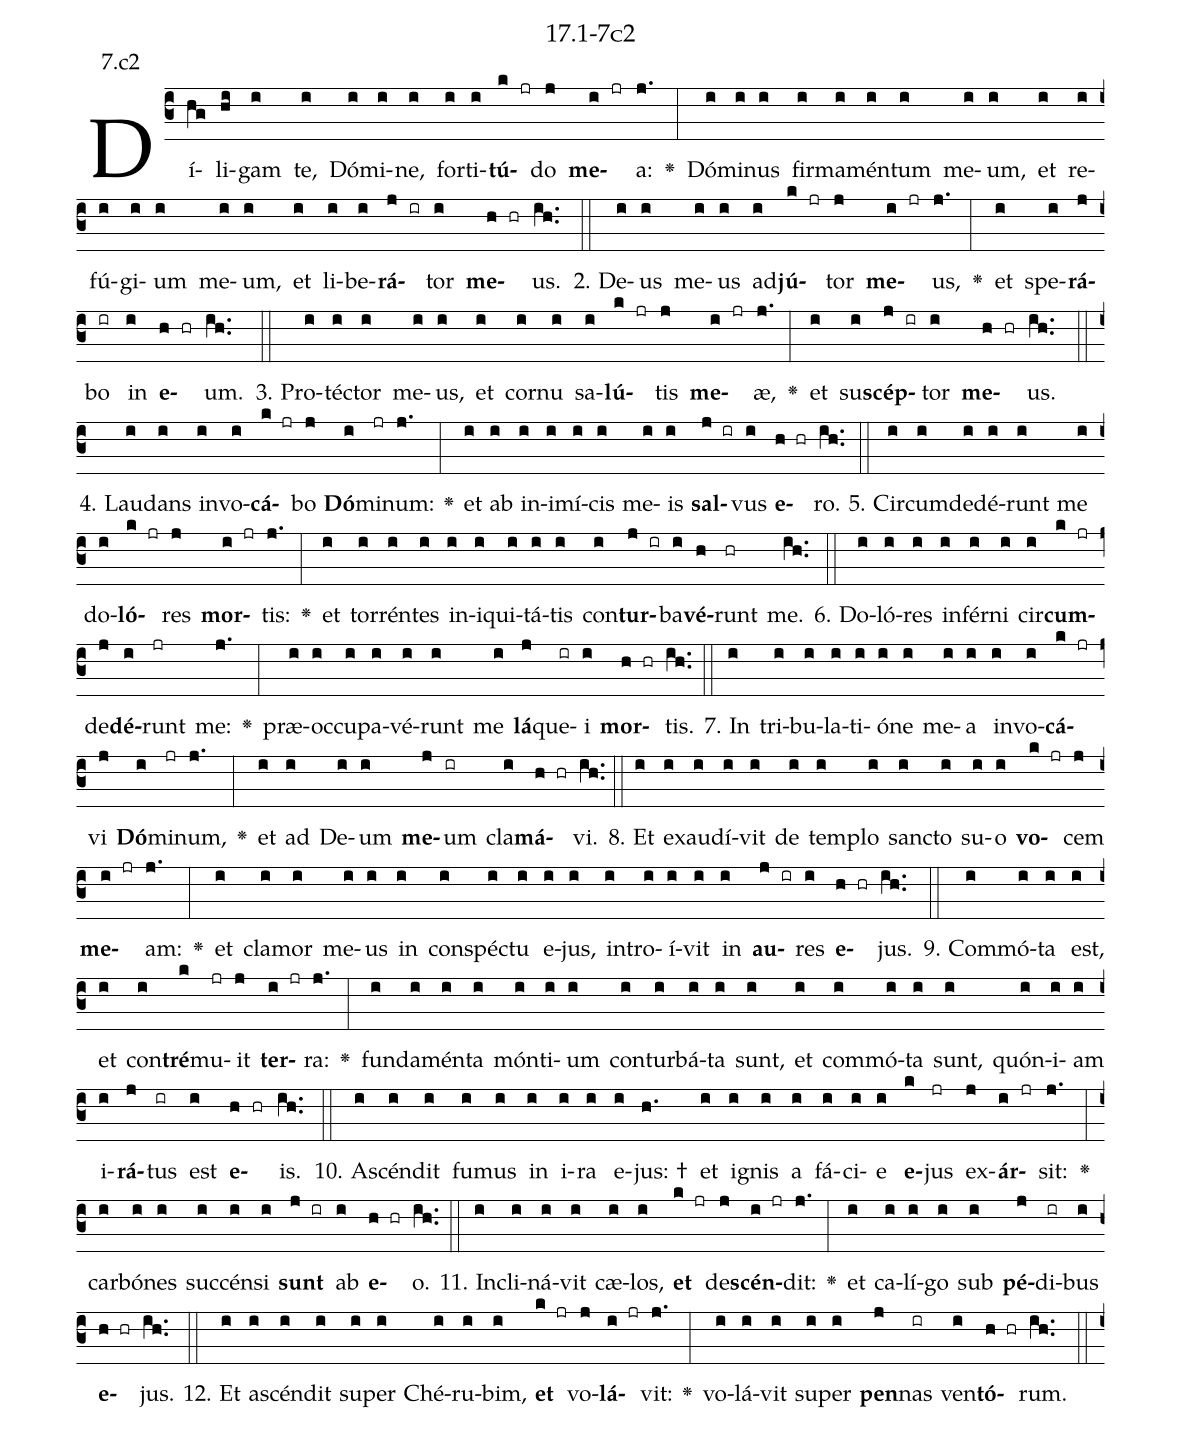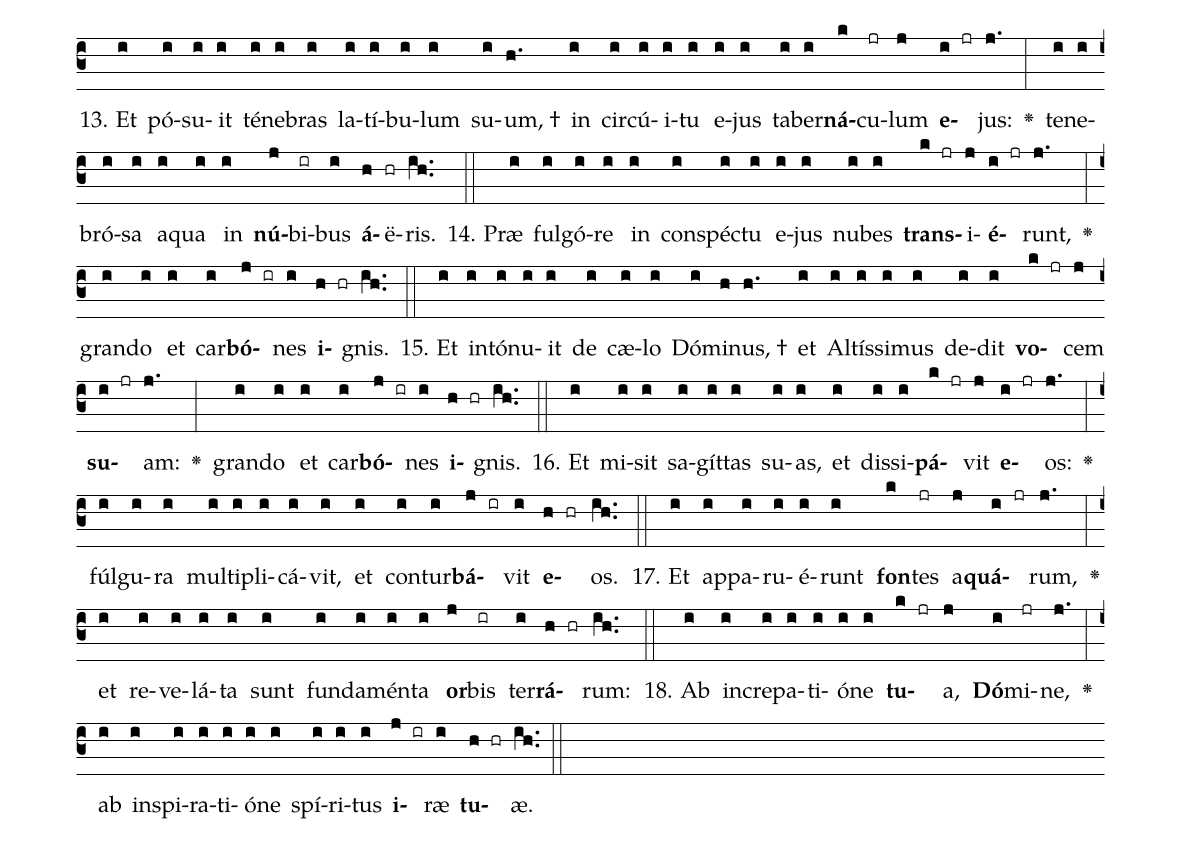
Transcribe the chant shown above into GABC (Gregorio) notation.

name: 17.1-7c2;
annotation: 7.c2;
%%
(c3)Dí(hg)li(hi)gam(i) te,(i) Dó(i)mi(i)ne,(i) for(i)ti(i)<b>tú</b>(k jr)do(j) <b>me</b>(i jr)a:(j.) <v>\greheightstar</v>(:) Dó(i)mi(i)nus(i) fir(i)ma(i)mén(i)tum(i) me(i)um,(i) et(i) re(i)fú(i)gi(i)um(i) me(i)um,(i) et(i) li(i)be(i)<b>rá</b>(j ir)tor(i) <b>me</b>(h hr)us.(ih..) (::)
2. De(i)us(i) me(i)us(i) ad(i)<b>jú</b>(k jr)tor(j) <b>me</b>(i jr)us,(j.) <v>\greheightstar</v>(:) et(i) spe(i)<b>rá</b>(j)bo(ir) in(i) <b>e</b>(h hr)um.(ih..) (::)
3. Pro(i)téc(i)tor(i) me(i)us,(i) et(i) cor(i)nu(i) sa(i)<b>lú</b>(k jr)tis(j) <b>me</b>(i jr)æ,(j.) <v>\greheightstar</v>(:) et(i) su(i)<b>scép</b>(j ir)tor(i) <b>me</b>(h hr)us.(ih..) (::)
4. Lau(i)dans(i) in(i)vo(i)<b>cá</b>(k jr)bo(j) <b>Dó</b>(i)mi(jr)num:(j.) <v>\greheightstar</v>(:) et(i) ab(i) in(i)i(i)mí(i)cis(i) me(i)is(i) <b>sal</b>(j ir)vus(i) <b>e</b>(h hr)ro.(ih..) (::)
5. Cir(i)cum(i)de(i)dé(i)runt(i) me(i) do(i)<b>ló</b>(k jr)res(j) <b>mor</b>(i jr)tis:(j.) <v>\greheightstar</v>(:) et(i) tor(i)rén(i)tes(i) in(i)i(i)qui(i)tá(i)tis(i) con(i)<b>tur</b>(j ir)ba(i)<b>vé</b>(h)runt(hr) me.(ih..) (::)
6. Do(i)ló(i)res(i) in(i)fér(i)ni(i) cir(i)<b>cum</b>(k jr)de(j)<b>dé</b>(i)runt(jr) me:(j.) <v>\greheightstar</v>(:) præ(i)oc(i)cu(i)pa(i)vé(i)runt(i) me(i) <b>lá</b>(j)que(ir)i(i) <b>mor</b>(h hr)tis.(ih..) (::)
7. In(i) tri(i)bu(i)la(i)ti(i)ó(i)ne(i) me(i)a(i) in(i)vo(i)<b>cá</b>(k jr)vi(j) <b>Dó</b>(i)mi(jr)num,(j.) <v>\greheightstar</v>(:) et(i) ad(i) De(i)um(i) <b>me</b>(j)um(ir) cla(i)<b>má</b>(h hr)vi.(ih..) (::)
8. Et(i) ex(i)au(i)dí(i)vit(i) de(i) tem(i)plo(i) sanc(i)to(i) su(i)o(i) <b>vo</b>(k jr)cem(j) <b>me</b>(i jr)am:(j.) <v>\greheightstar</v>(:) et(i) cla(i)mor(i) me(i)us(i) in(i) con(i)spéc(i)tu(i) e(i)jus,(i) in(i)tro(i)í(i)vit(i) in(i) <b>au</b>(j ir)res(i) <b>e</b>(h hr)jus.(ih..) (::)
9. Com(i)mó(i)ta(i) est,(i) et(i) con(i)<b>tré</b>(k)mu(jr)it(j) <b>ter</b>(i jr)ra:(j.) <v>\greheightstar</v>(:) fun(i)da(i)mén(i)ta(i) món(i)ti(i)um(i) con(i)tur(i)bá(i)ta(i) sunt,(i) et(i) com(i)mó(i)ta(i) sunt,(i) quón(i)i(i)am(i) i(i)<b>rá</b>(j)tus(ir) est(i) <b>e</b>(h hr)is.(ih..) (::)
10. A(i)scén(i)dit(i) fu(i)mus(i) in(i) i(i)ra(i) e(i)jus: †(h.) et(i) i(i)gnis(i) a(i) fá(i)ci(i)e(i) <b>e</b>(k)jus(jr) ex(j)<b>ár</b>(i jr)sit:(j.) <v>\greheightstar</v>(:) car(i)bó(i)nes(i) suc(i)cén(i)si(i) <b>sunt</b>(j ir) ab(i) <b>e</b>(h hr)o.(ih..) (::)
11. In(i)cli(i)ná(i)vit(i) cæ(i)los,(i) <b>et</b>(k jr) de(j)<b>scén</b>(i jr)dit:(j.) <v>\greheightstar</v>(:) et(i) ca(i)lí(i)go(i) sub(i) <b>pé</b>(j)di(ir)bus(i) <b>e</b>(h hr)jus.(ih..) (::)
12. Et(i) a(i)scén(i)dit(i) su(i)per(i) Ché(i)ru(i)bim,(i) <b>et</b>(k jr) vo(j)<b>lá</b>(i jr)vit:(j.) <v>\greheightstar</v>(:) vo(i)lá(i)vit(i) su(i)per(i) <b>pen</b>(j)nas(ir) ven(i)<b>tó</b>(h hr)rum.(ih..) (::)
13. Et(i) pó(i)su(i)it(i) té(i)ne(i)bras(i) la(i)tí(i)bu(i)lum(i) su(i)um, †(h.) in(i) cir(i)cú(i)i(i)tu(i) e(i)jus(i) ta(i)ber(i)<b>ná</b>(k)cu(jr)lum(j) <b>e</b>(i jr)jus:(j.) <v>\greheightstar</v>(:) te(i)ne(i)bró(i)sa(i) a(i)qua(i) in(i) <b>nú</b>(j)bi(ir)bus(i) <b>á</b>(h)ë(hr)ris.(ih..) (::)
14. Præ(i) ful(i)gó(i)re(i) in(i) con(i)spéc(i)tu(i) e(i)jus(i) nu(i)bes(i) <b>trans</b>(k jr)i(j)<b>é</b>(i jr)runt,(j.) <v>\greheightstar</v>(:) gran(i)do(i) et(i) car(i)<b>bó</b>(j ir)nes(i) <b>i</b>(h hr)gnis.(ih..) (::)
15. Et(i) in(i)tó(i)nu(i)it(i) de(i) cæ(i)lo(i) Dó(i)mi(h)nus, †(h.) et(i) Al(i)tís(i)si(i)mus(i) de(i)dit(i) <b>vo</b>(k jr)cem(j) <b>su</b>(i jr)am:(j.) <v>\greheightstar</v>(:) gran(i)do(i) et(i) car(i)<b>bó</b>(j ir)nes(i) <b>i</b>(h hr)gnis.(ih..) (::)
16. Et(i) mi(i)sit(i) sa(i)gít(i)tas(i) su(i)as,(i) et(i) dis(i)si(i)<b>pá</b>(k jr)vit(j) <b>e</b>(i jr)os:(j.) <v>\greheightstar</v>(:) fúl(i)gu(i)ra(i) mul(i)ti(i)pli(i)cá(i)vit,(i) et(i) con(i)tur(i)<b>bá</b>(j ir)vit(i) <b>e</b>(h hr)os.(ih..) (::)
17. Et(i) ap(i)pa(i)ru(i)é(i)runt(i) <b>fon</b>(k)tes(jr) a(j)<b>quá</b>(i jr)rum,(j.) <v>\greheightstar</v>(:) et(i) re(i)ve(i)lá(i)ta(i) sunt(i) fun(i)da(i)mén(i)ta(i) <b>or</b>(j)bis(ir) ter(i)<b>rá</b>(h hr)rum:(ih..) (::)
18. Ab(i) in(i)cre(i)pa(i)ti(i)ó(i)ne(i) <b>tu</b>(k jr)a,(j) <b>Dó</b>(i)mi(jr)ne,(j.) <v>\greheightstar</v>(:) ab(i) in(i)spi(i)ra(i)ti(i)ó(i)ne(i) spí(i)ri(i)tus(i) <b>i</b>(j ir)ræ(i) <b>tu</b>(h hr)æ.(ih..) (::)
